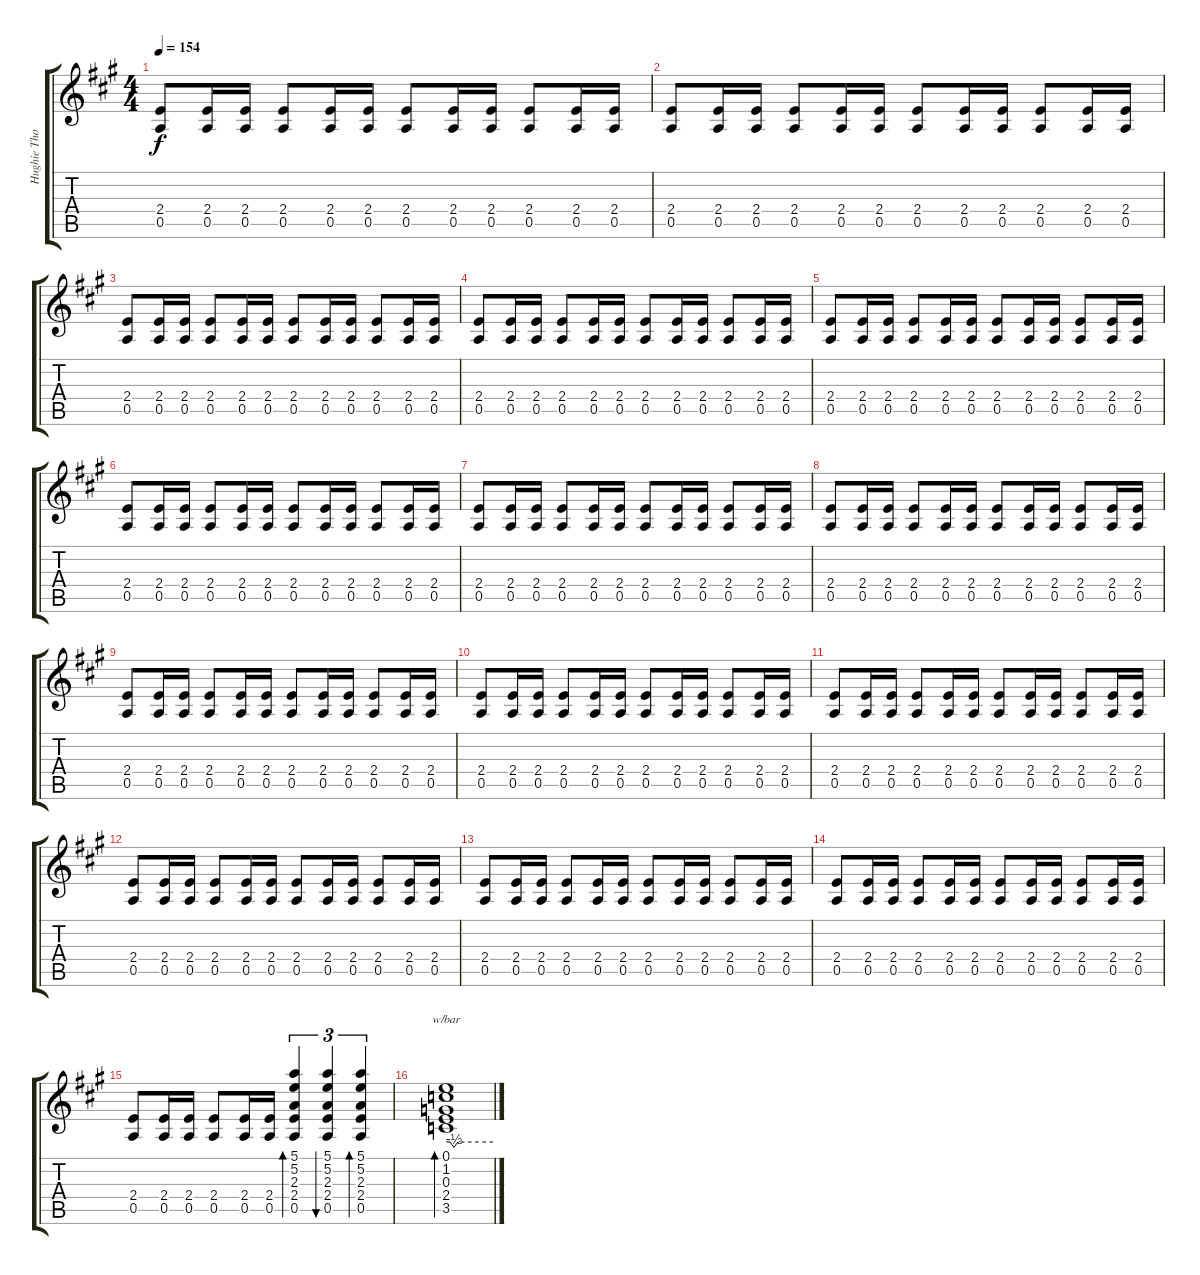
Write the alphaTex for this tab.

\track ("Hughie Thomasson Guitar II" "Hughie Tho") {instrument overdrivenguitar}
\staff {score tabs}
\tuning (E4 B3 G3 D3 A2 E2) {hide}
\ts (4 4)
\tempo 154
\clef g2
\ks f#minor
(2.4 0.5).8{dy f volume 11 balance 16} (2.4 0.5).16 (2.4 0.5).16 (2.4 0.5).8 (2.4 0.5).16 (2.4 0.5).16 (2.4 0.5).8 (2.4 0.5).16 (2.4 0.5).16 (2.4 0.5).8 (2.4 0.5).16 (2.4 0.5).16 |
(2.4 0.5).8 (2.4 0.5).16 (2.4 0.5).16 (2.4 0.5).8 (2.4 0.5).16 (2.4 0.5).16 (2.4 0.5).8 (2.4 0.5).16 (2.4 0.5).16 (2.4 0.5).8 (2.4 0.5).16 (2.4 0.5).16 |
(2.4 0.5).8 (2.4 0.5).16 (2.4 0.5).16 (2.4 0.5).8 (2.4 0.5).16 (2.4 0.5).16 (2.4 0.5).8 (2.4 0.5).16 (2.4 0.5).16 (2.4 0.5).8 (2.4 0.5).16 (2.4 0.5).16 |
(2.4 0.5).8 (2.4 0.5).16 (2.4 0.5).16 (2.4 0.5).8 (2.4 0.5).16 (2.4 0.5).16 (2.4 0.5).8 (2.4 0.5).16 (2.4 0.5).16 (2.4 0.5).8 (2.4 0.5).16 (2.4 0.5).16 |
(2.4 0.5).8 (2.4 0.5).16 (2.4 0.5).16 (2.4 0.5).8 (2.4 0.5).16 (2.4 0.5).16 (2.4 0.5).8 (2.4 0.5).16 (2.4 0.5).16 (2.4 0.5).8 (2.4 0.5).16 (2.4 0.5).16 |
(2.4 0.5).8 (2.4 0.5).16 (2.4 0.5).16 (2.4 0.5).8 (2.4 0.5).16 (2.4 0.5).16 (2.4 0.5).8 (2.4 0.5).16 (2.4 0.5).16 (2.4 0.5).8 (2.4 0.5).16 (2.4 0.5).16 |
(2.4 0.5).8 (2.4 0.5).16 (2.4 0.5).16 (2.4 0.5).8 (2.4 0.5).16 (2.4 0.5).16 (2.4 0.5).8 (2.4 0.5).16 (2.4 0.5).16 (2.4 0.5).8 (2.4 0.5).16 (2.4 0.5).16 |
(2.4 0.5).8 (2.4 0.5).16 (2.4 0.5).16 (2.4 0.5).8 (2.4 0.5).16 (2.4 0.5).16 (2.4 0.5).8 (2.4 0.5).16 (2.4 0.5).16 (2.4 0.5).8 (2.4 0.5).16 (2.4 0.5).16 |
(2.4 0.5).8 (2.4 0.5).16 (2.4 0.5).16 (2.4 0.5).8 (2.4 0.5).16 (2.4 0.5).16 (2.4 0.5).8 (2.4 0.5).16 (2.4 0.5).16 (2.4 0.5).8 (2.4 0.5).16 (2.4 0.5).16 |
(2.4 0.5).8 (2.4 0.5).16 (2.4 0.5).16 (2.4 0.5).8 (2.4 0.5).16 (2.4 0.5).16 (2.4 0.5).8 (2.4 0.5).16 (2.4 0.5).16 (2.4 0.5).8 (2.4 0.5).16 (2.4 0.5).16 |
(2.4 0.5).8 (2.4 0.5).16 (2.4 0.5).16 (2.4 0.5).8 (2.4 0.5).16 (2.4 0.5).16 (2.4 0.5).8 (2.4 0.5).16 (2.4 0.5).16 (2.4 0.5).8 (2.4 0.5).16 (2.4 0.5).16 |
(2.4 0.5).8 (2.4 0.5).16 (2.4 0.5).16 (2.4 0.5).8 (2.4 0.5).16 (2.4 0.5).16 (2.4 0.5).8 (2.4 0.5).16 (2.4 0.5).16 (2.4 0.5).8 (2.4 0.5).16 (2.4 0.5).16 |
(2.4 0.5).8 (2.4 0.5).16 (2.4 0.5).16 (2.4 0.5).8 (2.4 0.5).16 (2.4 0.5).16 (2.4 0.5).8 (2.4 0.5).16 (2.4 0.5).16 (2.4 0.5).8 (2.4 0.5).16 (2.4 0.5).16 |
(2.4 0.5).8 (2.4 0.5).16 (2.4 0.5).16 (2.4 0.5).8 (2.4 0.5).16 (2.4 0.5).16 (2.4 0.5).8 (2.4 0.5).16 (2.4 0.5).16 (2.4 0.5).8 (2.4 0.5).16 (2.4 0.5).16 |
(2.4 0.5).8 (2.4 0.5).16 (2.4 0.5).16 (2.4 0.5).8 (2.4 0.5).16 (2.4 0.5).16 (5.1 5.2 2.3 2.4 0.5).4{tu (3 2) bd 60 volume 11 balance 8} (5.1 5.2 2.3 2.4 0.5).4{tu (3 2) bu 240} (5.1 5.2 2.3 2.4 0.5).4{tu (3 2) bd 240} |
(0.1 1.2 0.3 2.4 3.5).1{tbe (custom default 0 0 5 0 10 -2 15 0 60 0) bd 240}
